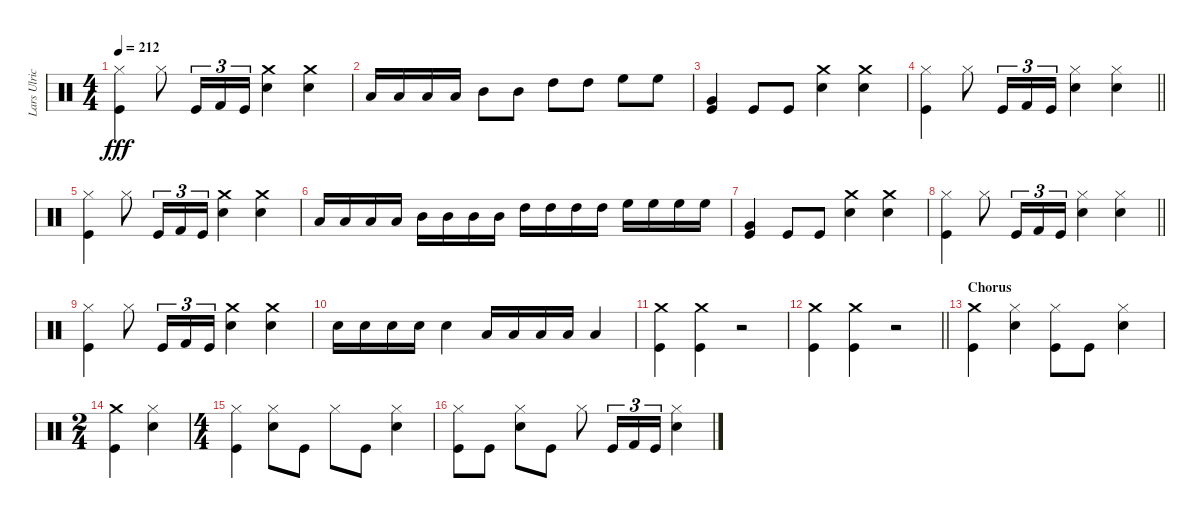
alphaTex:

\track ("Lars Ulrich" "Lars Ulric") {instrument percussion}
\staff {score}
\articulation defaults
\ts (4 4)
\tempo 212
\clef neutral
\ks c
("Hi-Hat (closed)" "Kick (hit)").4{dy fff} "Hi-Hat (closed)".8 "Kick (hit)".16{tu (3 2)} "Kick (hit) 2".16{tu (3 2)} "Kick (hit)".16{tu (3 2)} ("Crash medium (hit)" "Snare (hit) 2").4 ("Crash medium (hit)" "Snare (hit) 2").4 |
"Low Tom (hit)".16 "Low Tom (hit)".16 "Low Tom (hit)".16 "Low Tom (hit)".16 "Mid Tom (hit)".8 "Mid Tom (hit)".8 "High Tom (hit)".8 "High Tom (hit)".8 "High Floor Tom (hit)".8 "High Floor Tom (hit)".8 |
("Kick (hit)" "Very Low Tom (hit)").4 "Kick (hit)".8 "Kick (hit)".8 ("Crash medium (hit)" "Snare (hit) 2").4 ("Snare (hit) 2" "Crash medium (hit)").4 |
\barLineRight lightlight
("Kick (hit)" "Hi-Hat (closed)").4 "Hi-Hat (closed)".8 "Kick (hit)".16{tu (3 2)} "Kick (hit) 2".16{tu (3 2)} "Kick (hit)".16{tu (3 2)} ("Snare (hit) 2" "Hi-Hat (closed)").4 ("Snare (hit) 2" "Hi-Hat (closed)").4 |
("Hi-Hat (closed)" "Kick (hit)").4 "Hi-Hat (closed)".8 "Kick (hit)".16{tu (3 2)} "Kick (hit) 2".16{tu (3 2)} "Kick (hit)".16{tu (3 2)} ("Crash medium (hit)" "Snare (hit) 2").4 ("Crash medium (hit)" "Snare (hit) 2").4 |
"Low Tom (hit)".16 "Low Tom (hit)".16 "Low Tom (hit)".16 "Low Tom (hit)".16 "Mid Tom (hit)".16 "Mid Tom (hit)".16 "Mid Tom (hit)".16 "Mid Tom (hit)".16 "High Tom (hit)".16 "High Tom (hit)".16 "High Tom (hit)".16 "High Tom (hit)".16 "High Floor Tom (hit)".16 "High Floor Tom (hit)".16 "High Floor Tom (hit)".16 "High Floor Tom (hit)".16 |
("Kick (hit)" "Very Low Tom (hit)").4 "Kick (hit)".8 "Kick (hit)".8 ("Crash medium (hit)" "Snare (hit) 2").4 ("Crash medium (hit)" "Snare (hit) 2").4 |
\barLineRight lightlight
("Kick (hit)" "Hi-Hat (closed)").4 "Hi-Hat (closed)".8 "Kick (hit)".16{tu (3 2)} "Kick (hit) 2".16{tu (3 2)} "Kick (hit)".16{tu (3 2)} ("Snare (hit) 2" "Hi-Hat (closed)").4 ("Hi-Hat (closed)" "Snare (hit) 2").4 |
("Hi-Hat (closed)" "Kick (hit)").4 "Hi-Hat (closed)".8 "Kick (hit)".16{tu (3 2)} "Kick (hit) 2".16{tu (3 2)} "Kick (hit)".16{tu (3 2)} ("Crash medium (hit)" "Snare (hit) 2").4 ("Crash medium (hit)" "Snare (hit) 2").4 |
"Snare (hit) 2".16 "Snare (hit) 2".16 "Snare (hit) 2".16 "Snare (hit) 2".16 "Snare (hit) 2".4 "Low Tom (hit)".16 "Low Tom (hit)".16 "Low Tom (hit)".16 "Low Tom (hit)".16 "Low Tom (hit)".4 |
("Kick (hit)" "Crash medium (hit)").4 ("Crash medium (hit)" "Kick (hit)").4 r.2 |
\barLineRight lightlight
("Kick (hit)" "Crash medium (hit)").4 ("Crash medium (hit)" "Kick (hit)").4 r.2 |
\section ("" "Chorus")
("Kick (hit)" "Crash medium (hit)").4 ("Snare (hit) 2" "Hi-Hat (closed)").4 ("Kick (hit)" "Hi-Hat (closed)").8 "Kick (hit)".8 ("Snare (hit) 2" "Hi-Hat (closed)").4 |
\ts (2 4)
("Kick (hit)" "Crash medium (hit)").4 ("Hi-Hat (closed)" "Snare (hit) 2").4 |
\ts (4 4)
("Kick (hit)" "Hi-Hat (closed)").4 ("Snare (hit) 2" "Hi-Hat (closed)").8 "Kick (hit)".8 "Hi-Hat (closed)".8 "Kick (hit)".8 ("Snare (hit) 2" "Hi-Hat (closed)").4 |
("Hi-Hat (closed)" "Kick (hit)").8 "Kick (hit)".8 ("Snare (hit) 2" "Hi-Hat (closed)").8 "Kick (hit)".8 "Hi-Hat (closed)".8 "Kick (hit)".16{tu (3 2)} "Kick (hit) 2".16{tu (3 2)} "Kick (hit)".16{tu (3 2)} ("Snare (hit) 2" "Hi-Hat (closed)").4
